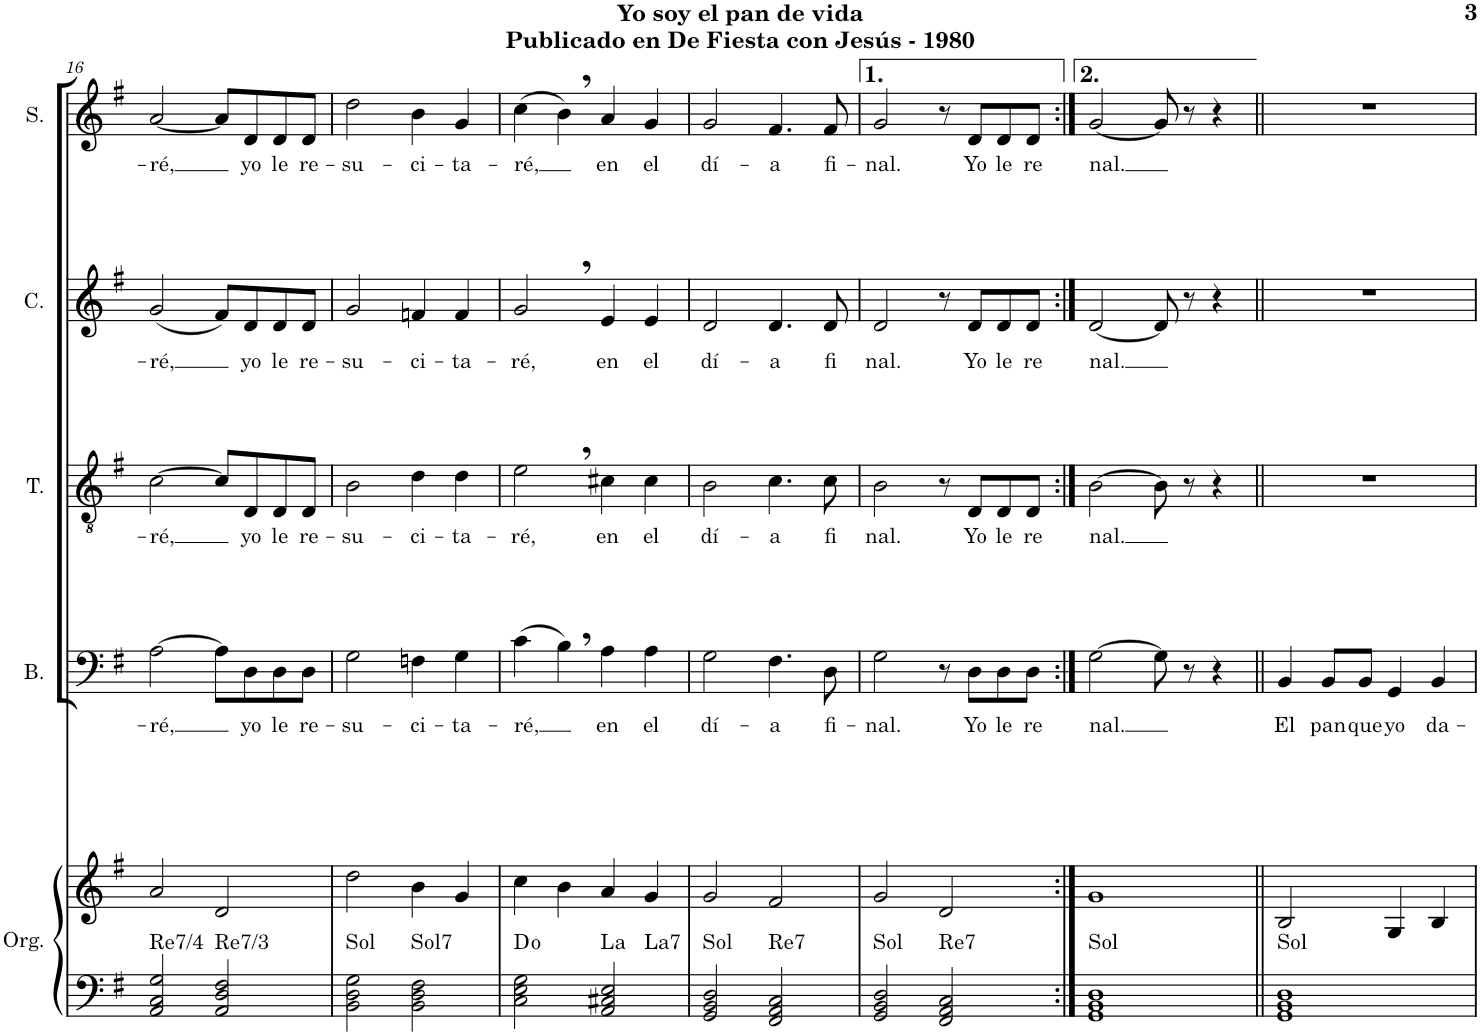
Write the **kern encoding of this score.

**kern	**kern	**harte	**kern	**text	**kern	**text	**kern	**text	**kern	**text
*part5	*part5	*part5	*part4	*part4	*part3	*part3	*part2	*part2	*part1	*part1
*staff6	*staff5	*	*staff4	*staff4	*staff3	*staff3	*staff2	*staff2	*staff1	*staff1
*I"Órgano	*	*	*I"Bajo	*	*I"Tenor	*	*I"Contralto	*	*I"Soprano	*
*	*	*	*I'B.	*	*I'T.	*	*I'C.	*	*I'S.	*
!!LO:PB:g=z
*clefF4	*clefG2	*	*clefF4	*	*clefGv2	*	*clefG2	*	*clefG2	*
*k[f#]	*k[f#]	*	*k[f#]	*	*k[f#]	*	*k[f#]	*	*k[f#]	*
*M4/4	*M4/4	*	*M4/4	*	*M4/4	*	*M4/4	*	*M4/4	*
*met(c)	*met(c)	*	*met(c)	*	*met(c)	*	*met(c)	*	*met(c)	*
=16	=16	=16	=16	=16	=16	=16	=16	=16	=16	=16
!	!	!LO:H:kt=Re7/4	!	!LO:LY:b	!	!LO:LY:b	!	!LO:LY:b	!	!LO:LY:b
2AA/ 2C/ 2G/	2a/	N	[2A\	-ré,	[2c\	-ré,	(2g/	-ré,	[2a/	-ré,
!	!	!LO:H:kt=Re7/3	!	!	!	!	!	!	!	!
2AA/ 2D/ 2F#/	2d/	N	8A\L]	.	8c/L]	.	8f#/L)	.	8a/L]	.
!	!	!	!	!LO:LY:b	!	!LO:LY:b	!	!LO:LY:b	!	!LO:LY:b
.	.	.	8D\	yo	8D/	yo	8d/	yo	8d/	yo
!	!	!	!	!LO:LY:b	!	!LO:LY:b	!	!LO:LY:b	!	!LO:LY:b
.	.	.	8D\	le	8D/	le	8d/	le	8d/	le
!	!	!	!	!LO:LY:b	!	!LO:LY:b	!	!LO:LY:b	!	!LO:LY:b
.	.	.	8D\J	re-	8D/J	re-	8d/J	re-	8d/J	re-
=17	=17	=17	=17	=17	=17	=17	=17	=17	=17	=17
!	!	!LO:H:kt=Sol	!	!LO:LY:b	!	!LO:LY:b	!	!LO:LY:b	!	!LO:LY:b
2BB\ 2D\ 2G\	2dd\	N	2G\	-su-	2B\	-su-	2g/	-su-	2dd\	-su-
!	!	!LO:H:kt=Sol7	!	!LO:LY:b	!	!LO:LY:b	!	!LO:LY:b	!	!LO:LY:b
2BB\ 2D\ 2F#\	4b\	N	4Fn\	-ci-	4d\	-ci-	4fn/	-ci-	4b\	-ci-
!	!	!	!	!LO:LY:b	!	!LO:LY:b	!	!LO:LY:b	!	!LO:LY:b
.	4g/	.	4G\	-ta-	4d\	-ta-	4f/	-ta-	4g/	-ta-
=18	=18	=18	=18	=18	=18	=18	=18	=18	=18	=18
!	!	!	!	!LO:LY:b	!	!LO:LY:b	!	!LO:LY:b	!	!LO:LY:b
2C\ 2E\ 2G\	4cc\	D:dim	(4c\	-ré,	2e,\	-ré,	2g,/	-ré,	(4cc\	-ré,
.	4b\	.	4B,\)	.	.	.	.	.	4b,\)	.
!	!	!LO:H:n=1:kt=La	!	!LO:LY:b	!	!LO:LY:b	!	!LO:LY:b	!	!LO:LY:b
!	!	!LO:H:n=2:kt=La7	!	!	!	!	!	!	!	!
2AA/ 2C#X/ 2E/	4a/	N N	4A\	en	4c#X\	en	4e/	en	4a/	en
!	!	!	!	!LO:LY:b	!	!LO:LY:b	!	!LO:LY:b	!	!LO:LY:b
.	4g/	.	4A\	el	4c#\	el	4e/	el	4g/	el
=19	=19	=19	=19	=19	=19	=19	=19	=19	=19	=19
!	!	!LO:H:kt=Sol	!	!LO:LY:b	!	!LO:LY:b	!	!LO:LY:b	!	!LO:LY:b
2GG/ 2BB/ 2D/	2g/	N	2G\	dí-	2B\	dí-	2d/	dí-	2g/	dí-
!	!	!LO:H:kt=Re7	!	!LO:LY:b	!	!LO:LY:b	!	!LO:LY:b	!	!LO:LY:b
2FF#/ 2AA/ 2C/	2f#/	N	4.F#\	-a	4.c\	-a	4.d/	-a	4.f#/	-a
!	!	!	!	!LO:LY:b	!	!LO:LY:b	!	!LO:LY:b	!	!LO:LY:b
.	.	.	8D\	fi-	8c\	fi	8d/	fi	8f#/	fi-
=20	=20	=20	=20	=20	=20	=20	=20	=20	=20	=20
!	!	!LO:H:kt=Sol	!	!LO:LY:b	!	!LO:LY:b	!	!LO:LY:b	!	!LO:LY:b
2GG/ 2BB/ 2D/	2g/	N	2G\	-nal.	2B\	-nal.	2d/	-nal.	2g/	-nal.
!	!	!LO:H:kt=Re7	!	!	!	!	!	!	!	!
2FF#/ 2AA/ 2C/	2d/	N	8r	.	8r	.	8r	.	8r	.
!	!	!	!	!LO:LY:b	!	!LO:LY:b	!	!LO:LY:b	!	!LO:LY:b
.	.	.	8D\L	Yo	8D/L	Yo	8d/L	Yo	8d/L	Yo
!	!	!	!	!LO:LY:b	!	!LO:LY:b	!	!LO:LY:b	!	!LO:LY:b
.	.	.	8D\	le	8D/	le	8d/	le	8d/	le
!	!	!	!	!LO:LY:b	!	!LO:LY:b	!	!LO:LY:b	!	!LO:LY:b
.	.	.	8D\J	re	8D/J	re	8d/J	re	8d/J	re
=21:|!	=21:|!	=21:|!	=21:|!	=21:|!	=21:|!	=21:|!	=21:|!	=21:|!	=21:|!	=21:|!
!	!	!LO:H:kt=Sol	!	!LO:LY:b	!	!LO:LY:b	!	!LO:LY:b	!	!LO:LY:b
1GG 1BB 1D	1g	N	[2G\	nal.	[2B\	nal.	[2d/	nal.	[2g/	nal.
.	.	.	8G\]	.	8B\]	.	8d/]	.	8g/]	.
.	.	.	8r	.	8r	.	8r	.	8r	.
.	.	.	4r	.	4r	.	4r	.	4r	.
=22||	=22||	=22||	=22||	=22||	=22||	=22||	=22||	=22||	=22||	=22||
!	!	!LO:H:kt=Sol	!	!LO:LY:b	!	!	!	!	!	!
1GG 1BB 1D	2B/	N	4BB/	El	1r	.	1r	.	1r	.
!	!	!	!	!LO:LY:b	!	!	!	!	!	!
.	.	.	8BB/L	pan	.	.	.	.	.	.
!	!	!	!	!LO:LY:b	!	!	!	!	!	!
.	.	.	8BB/J	que	.	.	.	.	.	.
!	!	!	!	!LO:LY:b	!	!	!	!	!	!
.	4G/	.	4GG/	yo	.	.	.	.	.	.
!	!	!	!	!LO:LY:b	!	!	!	!	!	!
.	4B/	.	4BB/	da-	.	.	.	.	.	.
=	=	=	=	=	=	=	=	=	=	=
*-	*-	*-	*-	*-	*-	*-	*-	*-	*-	*-
